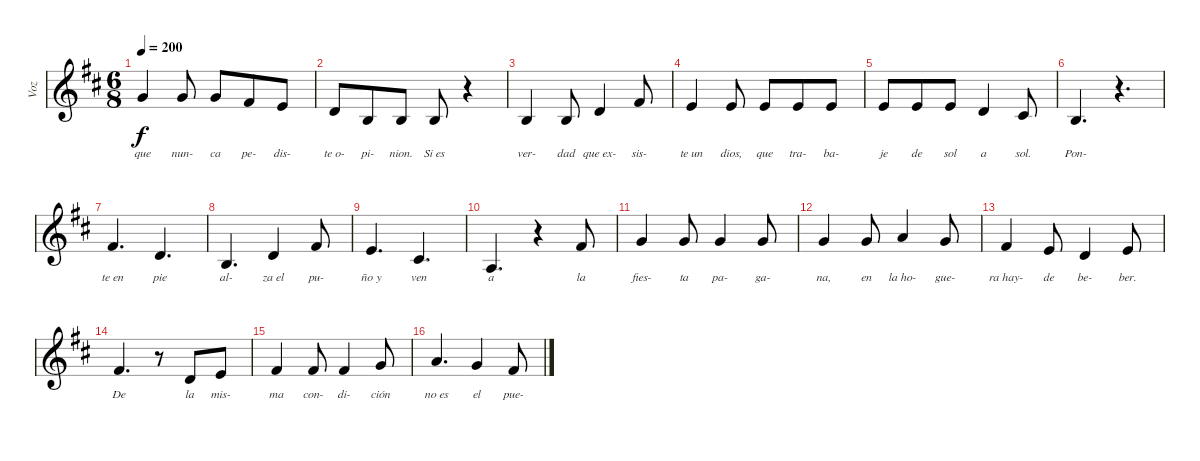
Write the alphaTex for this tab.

\track ("Voz" "Voz") {instrument lead1square}
\staff {score}
\tuning (E4 B3 G3 D3 A2 E2) {hide}
\ts (6 8)
\tempo 200
\clef g2
\ks bminor
3.1.4{lyrics (0 "que") lyrics (1 "") lyrics (2 "") lyrics (3 "") lyrics (4 "") dy f} 3.1.8{lyrics (0 "nun-") lyrics (1 "") lyrics (2 "") lyrics (3 "") lyrics (4 "")} 3.1.8{lyrics (0 "ca") lyrics (1 "") lyrics (2 "") lyrics (3 "") lyrics (4 "")} 2.1.8{lyrics (0 "pe-") lyrics (1 "") lyrics (2 "") lyrics (3 "") lyrics (4 "")} 0.1.8{lyrics (0 "dis-") lyrics (1 "") lyrics (2 "") lyrics (3 "") lyrics (4 "")} |
3.2.8{lyrics (0 "te o-") lyrics (1 "") lyrics (2 "") lyrics (3 "") lyrics (4 "")} 0.2.8{lyrics (0 "pi-") lyrics (1 "") lyrics (2 "") lyrics (3 "") lyrics (4 "")} 0.2.8{lyrics (0 "nion.") lyrics (1 "") lyrics (2 "") lyrics (3 "") lyrics (4 "")} 0.2.8{lyrics (0 "Si es") lyrics (1 "") lyrics (2 "") lyrics (3 "") lyrics (4 "")} r.4 |
0.2.4{lyrics (0 "ver-") lyrics (1 "") lyrics (2 "") lyrics (3 "") lyrics (4 "")} 0.2.8{lyrics (0 "dad") lyrics (1 "") lyrics (2 "") lyrics (3 "") lyrics (4 "")} 3.2.4{lyrics (0 "que ex-") lyrics (1 "") lyrics (2 "") lyrics (3 "") lyrics (4 "")} 2.1.8{lyrics (0 "sis-") lyrics (1 "") lyrics (2 "") lyrics (3 "") lyrics (4 "")} |
0.1.4{lyrics (0 "te un") lyrics (1 "") lyrics (2 "") lyrics (3 "") lyrics (4 "")} 0.1.8{lyrics (0 "dios,") lyrics (1 "") lyrics (2 "") lyrics (3 "") lyrics (4 "")} 0.1.8{lyrics (0 "que") lyrics (1 "") lyrics (2 "") lyrics (3 "") lyrics (4 "")} 0.1.8{lyrics (0 "tra-") lyrics (1 "") lyrics (2 "") lyrics (3 "") lyrics (4 "")} 0.1.8{lyrics (0 "ba-") lyrics (1 "") lyrics (2 "") lyrics (3 "") lyrics (4 "")} |
0.1.8{lyrics (0 "je") lyrics (1 "") lyrics (2 "") lyrics (3 "") lyrics (4 "")} 0.1.8{lyrics (0 "de") lyrics (1 "") lyrics (2 "") lyrics (3 "") lyrics (4 "")} 0.1.8{lyrics (0 "sol") lyrics (1 "") lyrics (2 "") lyrics (3 "") lyrics (4 "")} 3.2.4{lyrics (0 "a") lyrics (1 "") lyrics (2 "") lyrics (3 "") lyrics (4 "")} 2.2.8{lyrics (0 "sol.") lyrics (1 "") lyrics (2 "") lyrics (3 "") lyrics (4 "")} |
0.2.4{d lyrics (0 "Pon-") lyrics (1 "") lyrics (2 "") lyrics (3 "") lyrics (4 "")} r.4{d} |
2.1.4{d lyrics (0 "te en") lyrics (1 "") lyrics (2 "") lyrics (3 "") lyrics (4 "")} 3.2.4{d lyrics (0 "pie") lyrics (1 "") lyrics (2 "") lyrics (3 "") lyrics (4 "")} |
0.2.4{d lyrics (0 "al-") lyrics (1 "") lyrics (2 "") lyrics (3 "") lyrics (4 "")} 3.2.4{lyrics (0 "za el") lyrics (1 "") lyrics (2 "") lyrics (3 "") lyrics (4 "")} 2.1.8{lyrics (0 "pu-") lyrics (1 "") lyrics (2 "") lyrics (3 "") lyrics (4 "")} |
0.1.4{d lyrics (0 "ño y") lyrics (1 "") lyrics (2 "") lyrics (3 "") lyrics (4 "")} 2.2.4{d lyrics (0 "ven") lyrics (1 "") lyrics (2 "") lyrics (3 "") lyrics (4 "")} |
2.3.4{d lyrics (0 "a") lyrics (1 "") lyrics (2 "") lyrics (3 "") lyrics (4 "")} r.4 2.1.8{lyrics (0 "la") lyrics (1 "") lyrics (2 "") lyrics (3 "") lyrics (4 "")} |
3.1.4{lyrics (0 "fies-") lyrics (1 "") lyrics (2 "") lyrics (3 "") lyrics (4 "")} 3.1.8{lyrics (0 "ta") lyrics (1 "") lyrics (2 "") lyrics (3 "") lyrics (4 "")} 3.1.4{lyrics (0 "pa-") lyrics (1 "") lyrics (2 "") lyrics (3 "") lyrics (4 "")} 3.1.8{lyrics (0 "ga-") lyrics (1 "") lyrics (2 "") lyrics (3 "") lyrics (4 "")} |
3.1.4{lyrics (0 "na,") lyrics (1 "") lyrics (2 "") lyrics (3 "") lyrics (4 "")} 3.1.8{lyrics (0 "en") lyrics (1 "") lyrics (2 "") lyrics (3 "") lyrics (4 "")} 5.1.4{lyrics (0 "la ho-") lyrics (1 "") lyrics (2 "") lyrics (3 "") lyrics (4 "")} 3.1.8{lyrics (0 "gue-") lyrics (1 "") lyrics (2 "") lyrics (3 "") lyrics (4 "")} |
2.1.4{lyrics (0 "ra hay-") lyrics (1 "") lyrics (2 "") lyrics (3 "") lyrics (4 "")} 0.1.8{lyrics (0 "de") lyrics (1 "") lyrics (2 "") lyrics (3 "") lyrics (4 "")} 3.2.4{lyrics (0 "be-") lyrics (1 "") lyrics (2 "") lyrics (3 "") lyrics (4 "")} 0.1.8{lyrics (0 "ber.") lyrics (1 "") lyrics (2 "") lyrics (3 "") lyrics (4 "")} |
2.1.4{d lyrics (0 "De") lyrics (1 "") lyrics (2 "") lyrics (3 "") lyrics (4 "")} r.8 3.2.8{lyrics (0 "la") lyrics (1 "") lyrics (2 "") lyrics (3 "") lyrics (4 "")} 0.1.8{lyrics (0 "mis-") lyrics (1 "") lyrics (2 "") lyrics (3 "") lyrics (4 "")} |
2.1.4{lyrics (0 "ma") lyrics (1 "") lyrics (2 "") lyrics (3 "") lyrics (4 "")} 2.1.8{lyrics (0 "con-") lyrics (1 "") lyrics (2 "") lyrics (3 "") lyrics (4 "")} 2.1.4{lyrics (0 "di-") lyrics (1 "") lyrics (2 "") lyrics (3 "") lyrics (4 "")} 3.1.8{lyrics (0 "ción") lyrics (1 "") lyrics (2 "") lyrics (3 "") lyrics (4 "")} |
5.1.4{d lyrics (0 "no es") lyrics (1 "") lyrics (2 "") lyrics (3 "") lyrics (4 "")} 3.1.4{lyrics (0 "el") lyrics (1 "") lyrics (2 "") lyrics (3 "") lyrics (4 "")} 2.1.8{lyrics (0 "pue-") lyrics (1 "") lyrics (2 "") lyrics (3 "") lyrics (4 "")}
